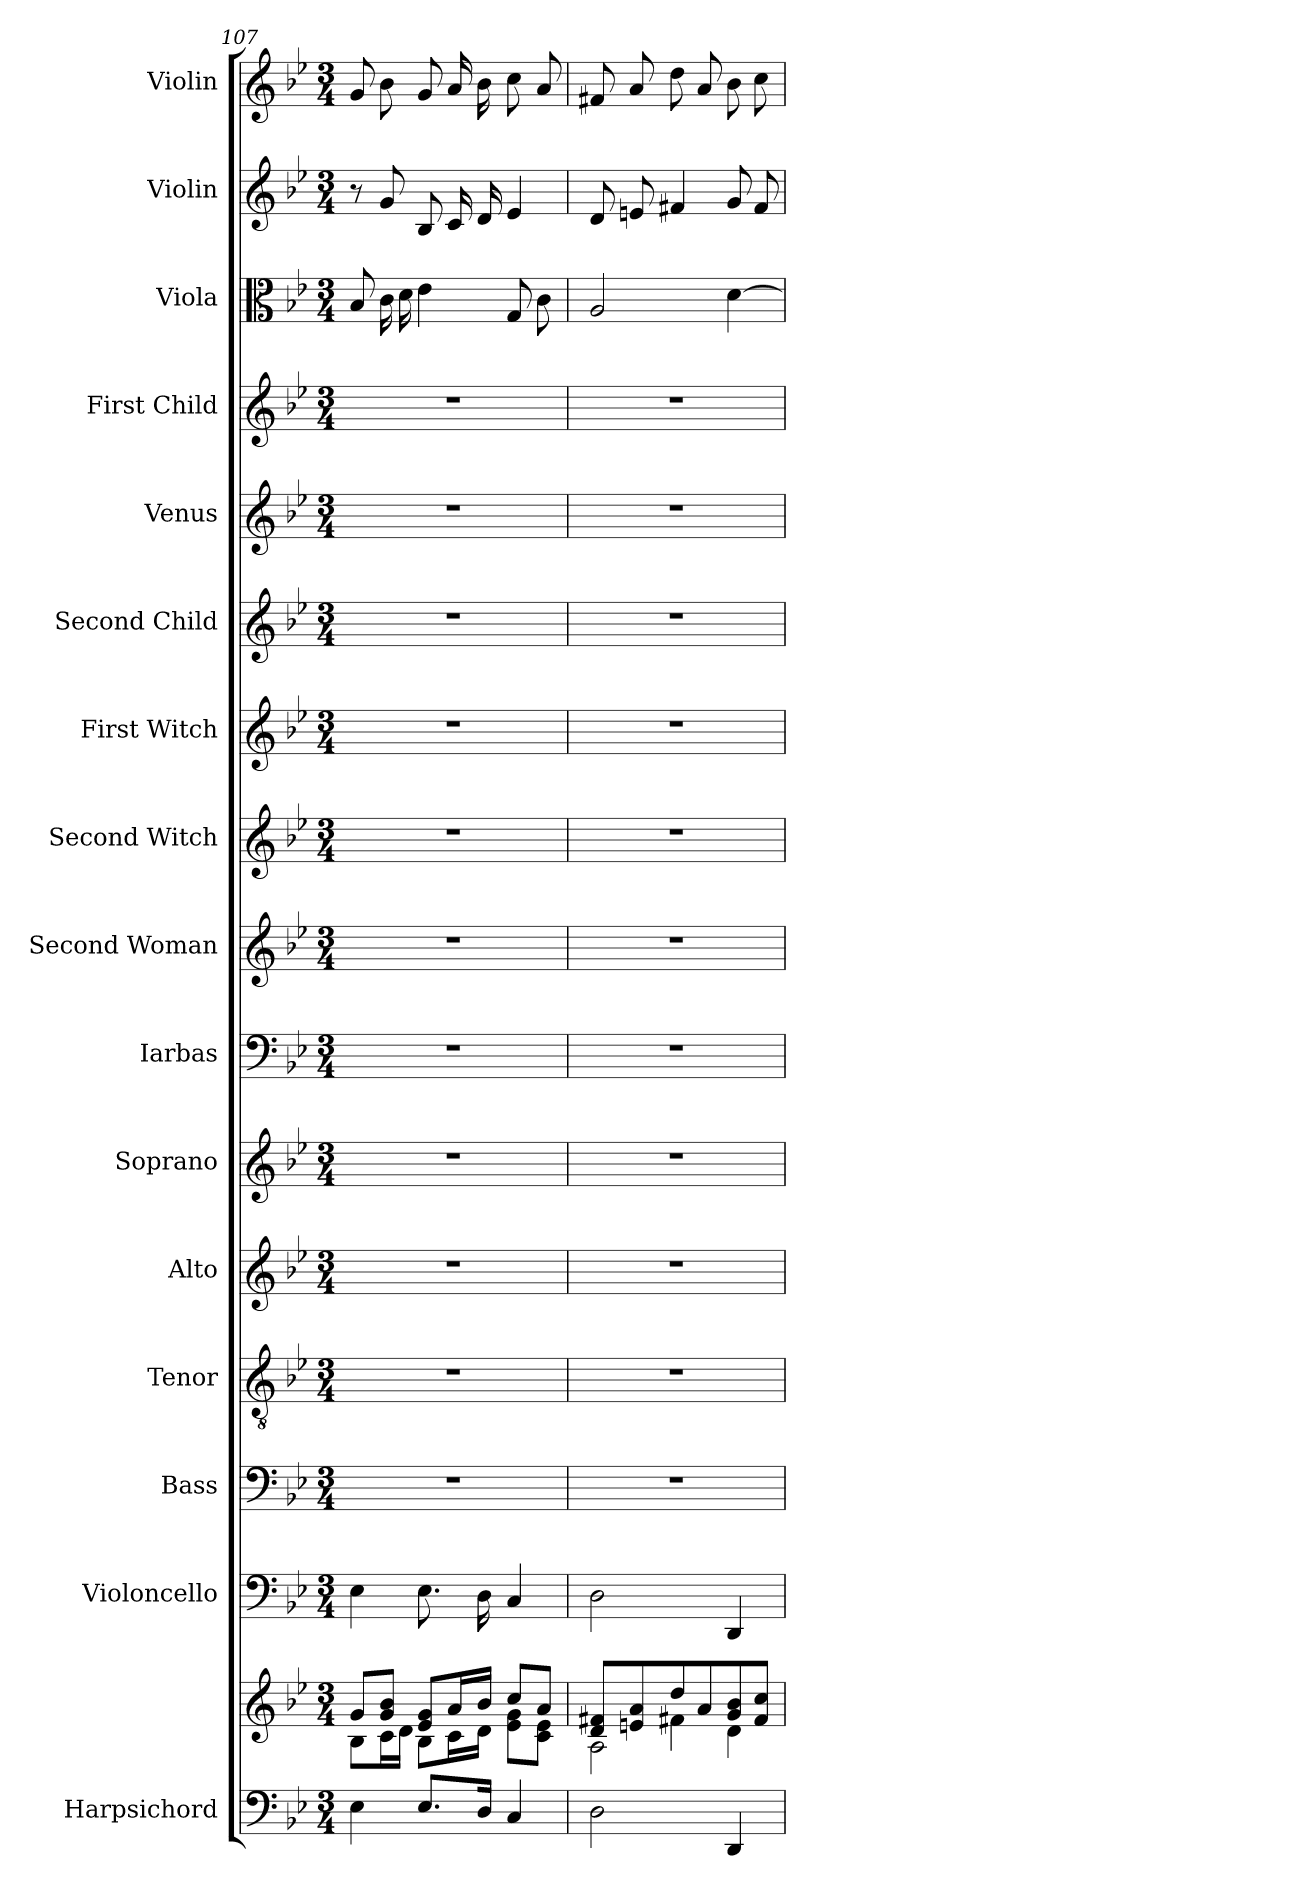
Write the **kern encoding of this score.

**kern	**kern	**kern	**kern	**kern	**kern	**kern	**kern	**kern	**kern	**kern	**kern	**kern	**kern	**kern	**kern	**kern
*part16	*part16	*part15	*part14	*part13	*part12	*part11	*part10	*part9	*part8	*part7	*part6	*part5	*part4	*part3	*part2	*part1
*staff17	*staff16	*staff15	*staff14	*staff13	*staff12	*staff11	*staff10	*staff9	*staff8	*staff7	*staff6	*staff5	*staff4	*staff3	*staff2	*staff1
*I"Harpsichord	*	*I"Violoncello	*I"Bass	*I"Tenor	*I"Alto	*I"Soprano	*I"Iarbas	*I"Second Woman	*I"Second Witch	*I"First Witch	*I"Second Child	*I"Venus	*I"First Child	*I"Viola	*I"Violin	*I"Violin
*I'Hch.	*	*I'Vc.	*I'B.	*I'T.	*I'A.	*I'S.	*I'I.	*I'2W	*I'W2.	*I'W1	*I'C2.	*I'V.	*I'C1	*I'Vla.	*I'Vln.	*I'Vln.
!!LO:LB:g=z
*clefF4	*clefG2	*clefF4	*clefF4	*clefGv2	*clefG2	*clefG2	*clefF4	*clefG2	*clefG2	*clefG2	*clefG2	*clefG2	*clefG2	*clefC3	*clefG2	*clefG2
*k[b-e-]	*k[b-e-]	*k[b-e-]	*k[b-e-]	*k[b-e-]	*k[b-e-]	*k[b-e-]	*k[b-e-]	*k[b-e-]	*k[b-e-]	*k[b-e-]	*k[b-e-]	*k[b-e-]	*k[b-e-]	*k[b-e-]	*k[b-e-]	*k[b-e-]
*M3/4	*M3/4	*M3/4	*M3/4	*M3/4	*M3/4	*M3/4	*M3/4	*M3/4	*M3/4	*M3/4	*M3/4	*M3/4	*M3/4	*M3/4	*M3/4	*M3/4
=107	=107	=107	=107	=107	=107	=107	=107	=107	=107	=107	=107	=107	=107	=107	=107	=107
*	*^	*	*	*	*	*	*	*	*	*	*	*	*	*	*	*
4E-\	8g/L	8B-\L	4E-\	2.r	2.r	2.r	2.r	2.r	2.r	2.r	2.r	2.r	2.r	2.r	8B-/	8r	8g/
.	8g/ 8b-/J	16c\L	.	.	.	.	.	.	.	.	.	.	.	.	16c\	8g/	8b-\
.	.	16d\JJ	.	.	.	.	.	.	.	.	.	.	.	.	16d\	.	.
8.E-/L	8e-/ 8g/L	8B-\L	8.E-\	.	.	.	.	.	.	.	.	.	.	.	4e-\	8B-/	8g/
.	16a/L	16c\L	.	.	.	.	.	.	.	.	.	.	.	.	.	16c/	16a/
16D/Jk	16b-/JJ	16d\JJ	16D\	.	.	.	.	.	.	.	.	.	.	.	.	16d/	16b-\
4C/	8cc/L	8e-\ 8g\L	4C/	.	.	.	.	.	.	.	.	.	.	.	8G/	4e-/	8cc\
.	8a/J	8c\ 8e-\J	.	.	.	.	.	.	.	.	.	.	.	.	8c\	.	8a/
=108	=108	=108	=108	=108	=108	=108	=108	=108	=108	=108	=108	=108	=108	=108	=108	=108	=108
*	*	*^	*	*	*	*	*	*	*	*	*	*	*	*	*	*	*
2D\	8d/ 8f#X/L	2A\	4ryy	2D\	2.r	2.r	2.r	2.r	2.r	2.r	2.r	2.r	2.r	2.r	2.r	2A/	8d/	8f#X/
.	8en/ 8a/	.	.	.	.	.	.	.	.	.	.	.	.	.	.	.	8en/	8a/
.	8dd/	.	4f#X\	.	.	.	.	.	.	.	.	.	.	.	.	.	4f#X/	8dd\
.	8a/	.	.	.	.	.	.	.	.	.	.	.	.	.	.	.	.	8a/
4DD/	8g/ 8b-/	4d\	4ryy	4DD/	.	.	.	.	.	.	.	.	.	.	.	[4d\	8g/	8b-\
.	8f#/ 8cc/J	.	.	.	.	.	.	.	.	.	.	.	.	.	.	.	8f#/	8cc\
*	*v	*v	*v	*	*	*	*	*	*	*	*	*	*	*	*	*	*	*
=	=	=	=	=	=	=	=	=	=	=	=	=	=	=	=	=
*-	*-	*-	*-	*-	*-	*-	*-	*-	*-	*-	*-	*-	*-	*-	*-	*-
